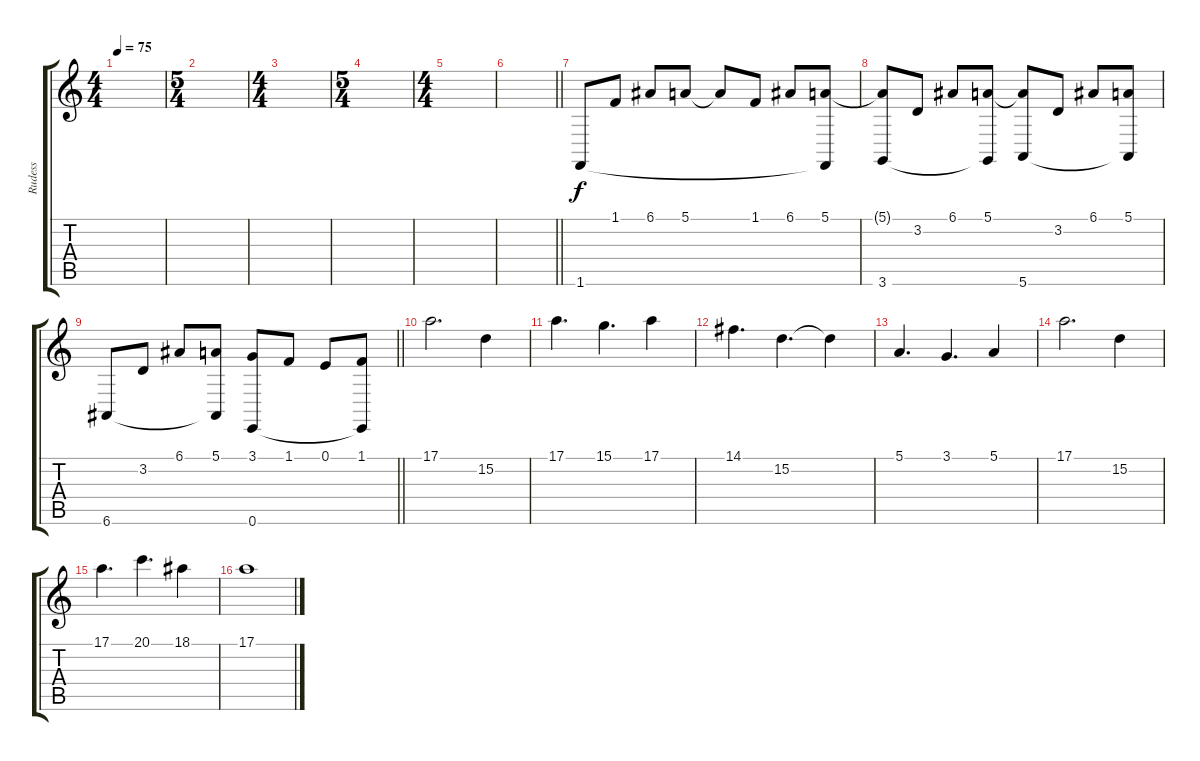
\track ("Rudess" "Rudess") {instrument electricpiano1}
\staff {score tabs}
\tuning (E4 B3 G3 D3 A2 E2) {hide}
\ts (4 4)
\tempo 75
\clef g2
\ks c
|
\ts (5 4)
|
\ts (4 4)
|
\ts (5 4)
|
\ts (4 4)
|
\barLineRight lightlight
|
1.6.8{balance 16 instrument stringensemble1} 1.1.8 6.1.8 5.1.8 5.1{t}.8 1.1.8 6.1.8 (5.1 1.6{t}).8 |
(5.1{t} 3.6).8 3.2.8 6.1.8 (5.1 3.6{t}).8 (5.1{t} 5.6).8 3.2.8 6.1.8 (5.1 5.6{t}).8 |
\barLineRight lightlight
6.6.8 3.2.8 6.1.8 (5.1 6.6{t}).8 (3.1 0.6).8 1.1.8 0.1.8 (1.1 0.6{t}).8 |
17.1.2{d} 15.2.4 |
17.1.4{d} 15.1.4{d} 17.1.4 |
14.1.4{d} 15.2.4{d} 15.2{t}.4 |
5.1.4{d} 3.1.4{d} 5.1.4 |
17.1.2{d} 15.2.4 |
17.1.4{d} 20.1.4{d} 18.1.4 |
17.1.1
